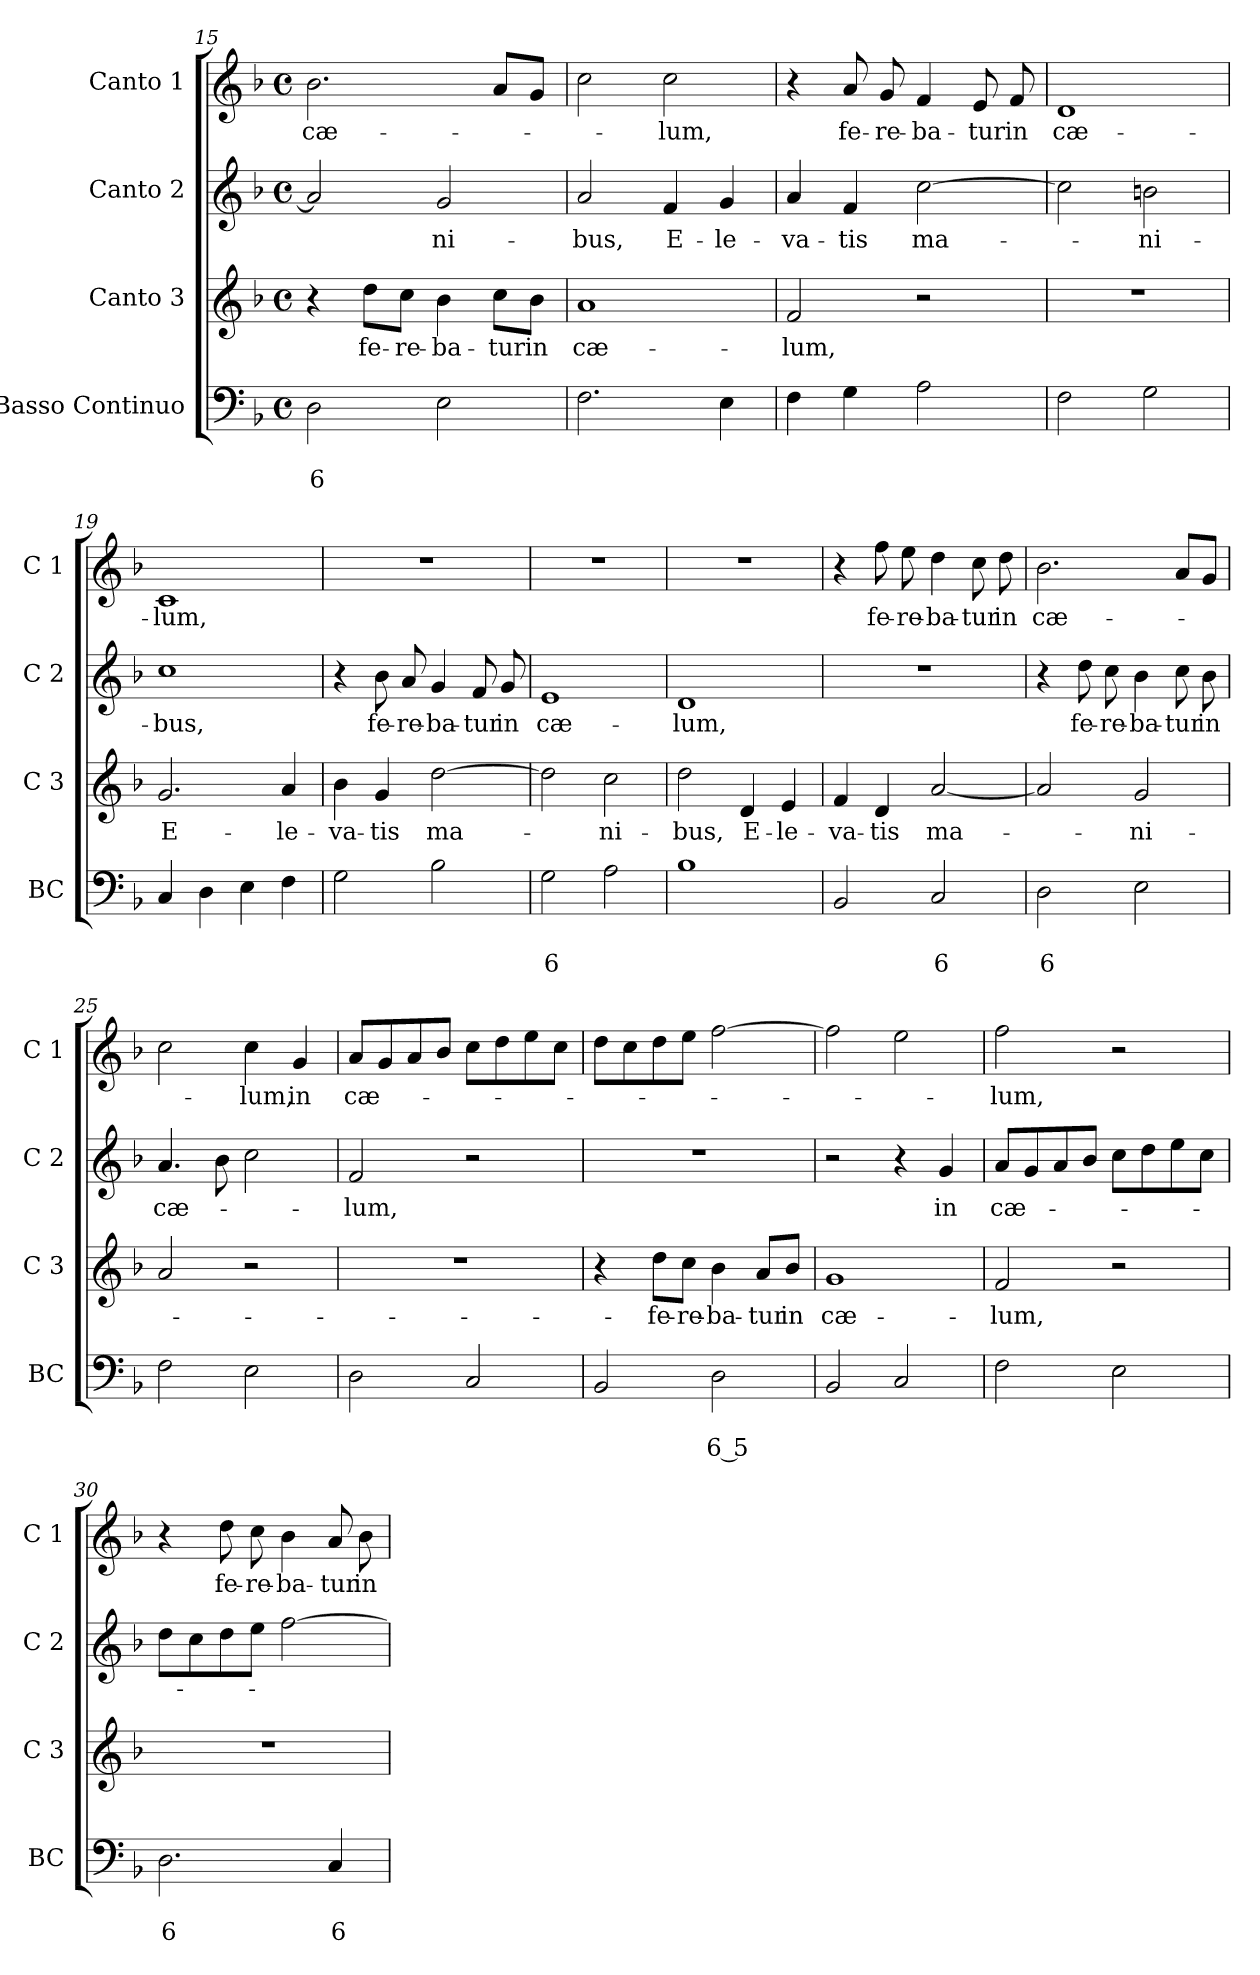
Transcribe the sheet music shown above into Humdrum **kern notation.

**kern	**text	**text	**kern	**text	**kern	**text	**kern	**text
*part4	*part4	*part4	*part3	*part3	*part2	*part2	*part1	*part1
*staff4	*staff4	*staff4	*staff3	*staff3	*staff2	*staff2	*staff1	*staff1
*I"Basso Continuo	*	*	*I"Canto 3	*	*I"Canto 2	*	*I"Canto 1	*
*I'BC	*	*	*I'C 3	*	*I'C 2	*	*I'C 1	*
*clefF4	*	*	*clefG2	*	*clefG2	*	*clefG2	*
*k[b-]	*	*	*k[b-]	*	*k[b-]	*	*k[b-]	*
*F:	*	*	*F:	*	*F:	*	*F:	*
*M4/4	*	*	*M4/4	*	*M4/4	*	*M4/4	*
*met(c)	*	*	*met(c)	*	*met(c)	*	*met(c)	*
=15	=15	=15	=15	=15	=15	=15	=15	=15
!	!	!LO:LY:b	!	!	!	!	!	!LO:LY:b
2D\	.	6	4r	.	2a/]	.	2.b-\	cæ-
!	!	!	!	!LO:LY:b	!	!	!	!
.	.	.	8dd\L	fe-	.	.	.	.
!	!	!	!	!LO:LY:b	!	!	!	!
.	.	.	8cc\J	-re-	.	.	.	.
!	!	!	!	!LO:LY:b	!	!LO:LY:b	!	!
2E\	.	.	4b-\	-ba-	2g/	-ni-	.	.
!	!	!	!	!LO:LY:b	!	!	!	!
.	.	.	8cc\L	-tur	.	.	8a/L	.
!	!	!	!	!LO:LY:b	!	!	!	!
.	.	.	8b-\J	in	.	.	8g/J	.
=16	=16	=16	=16	=16	=16	=16	=16	=16
!	!	!	!	!LO:LY:b	!	!LO:LY:b	!	!
2.F\	.	.	1a	cæ-	2a/	-bus,	2cc\	.
!	!	!	!	!	!	!LO:LY:b	!	!LO:LY:b
.	.	.	.	.	4f/	E-	2cc\	-lum,
!	!	!	!	!	!	!LO:LY:b	!	!
4E\	.	.	.	.	4g/	-le-	.	.
=17	=17	=17	=17	=17	=17	=17	=17	=17
!	!	!	!	!LO:LY:b	!	!LO:LY:b	!	!
4F\	.	.	2f/	-lum,	4a/	-va-	4r	.
!	!	!	!	!	!	!LO:LY:b	!	!LO:LY:b
4G\	.	.	.	.	4f/	-tis	8a/	fe-
!	!	!	!	!	!	!	!	!LO:LY:b
.	.	.	.	.	.	.	8g/	-re-
!	!	!	!	!	!	!LO:LY:b	!	!LO:LY:b
2A\	.	.	2r	.	[2cc\	ma-	4f/	-ba-
!	!	!	!	!	!	!	!	!LO:LY:b
.	.	.	.	.	.	.	8e/	-tur
!	!	!	!	!	!	!	!	!LO:LY:b
.	.	.	.	.	.	.	8f/	in
=18	=18	=18	=18	=18	=18	=18	=18	=18
!	!	!	!	!	!	!	!	!LO:LY:b
2F\	.	.	1r	.	2cc\]	.	1d	cæ-
!	!	!	!	!	!	!LO:LY:b	!	!
2G\	.	.	.	.	2bn\	-ni-	.	.
!!LO:PB:g=z
=19	=19	=19	=19	=19	=19	=19	=19	=19
!	!	!	!	!LO:LY:b	!	!LO:LY:b	!	!LO:LY:b
4C/	.	.	2.g/	E-	1cc	-bus,	1c	-lum,
4D\	.	.	.	.	.	.	.	.
4E\	.	.	.	.	.	.	.	.
!	!	!	!	!LO:LY:b	!	!	!	!
4F\	.	.	4a/	-le-	.	.	.	.
=20	=20	=20	=20	=20	=20	=20	=20	=20
!	!	!	!	!LO:LY:b	!	!	!	!
2G\	.	.	4b-\	-va-	4r	.	1r	.
!	!	!	!	!LO:LY:b	!	!LO:LY:b	!	!
.	.	.	4g/	-tis	8b-\	fe-	.	.
!	!	!	!	!	!	!LO:LY:b	!	!
.	.	.	.	.	8a/	-re-	.	.
!	!	!	!	!LO:LY:b	!	!LO:LY:b	!	!
2B-\	.	.	[2dd\	ma-	4g/	-ba-	.	.
!	!	!	!	!	!	!LO:LY:b	!	!
.	.	.	.	.	8f/	-tur	.	.
!	!	!	!	!	!	!LO:LY:b	!	!
.	.	.	.	.	8g/	in	.	.
=21	=21	=21	=21	=21	=21	=21	=21	=21
!	!	!LO:LY:b	!	!	!	!LO:LY:b	!	!
2G\	.	6	2dd\]	.	1e	cæ-	1r	.
!	!	!	!	!LO:LY:b	!	!	!	!
2A\	.	.	2cc\	-ni-	.	.	.	.
=22	=22	=22	=22	=22	=22	=22	=22	=22
!	!	!	!	!LO:LY:b	!	!LO:LY:b	!	!
1B-	.	.	2dd\	-bus,	1d	-lum,	1r	.
!	!	!	!	!LO:LY:b	!	!	!	!
.	.	.	4d/	E-	.	.	.	.
!	!	!	!	!LO:LY:b	!	!	!	!
.	.	.	4e/	-le-	.	.	.	.
=23	=23	=23	=23	=23	=23	=23	=23	=23
!	!	!	!	!LO:LY:b	!	!	!	!
2BB-/	.	.	4f/	-va-	1r	.	4r	.
!	!	!	!	!LO:LY:b	!	!	!	!LO:LY:b
.	.	.	4d/	-tis	.	.	8ff\	fe-
!	!	!	!	!	!	!	!	!LO:LY:b
.	.	.	.	.	.	.	8ee\	-re-
!	!	!LO:LY:b	!	!LO:LY:b	!	!	!	!LO:LY:b
2C/	.	6	[2a/	ma-	.	.	4dd\	-ba-
!	!	!	!	!	!	!	!	!LO:LY:b
.	.	.	.	.	.	.	8cc\	-tur
!	!	!	!	!	!	!	!	!LO:LY:b
.	.	.	.	.	.	.	8dd\	in
=24	=24	=24	=24	=24	=24	=24	=24	=24
!	!	!LO:LY:b	!	!	!	!	!	!LO:LY:b
2D\	.	6	2a/]	.	4r	.	2.b-\	cæ-
!	!	!	!	!	!	!LO:LY:b	!	!
.	.	.	.	.	8dd\	fe-	.	.
!	!	!	!	!	!	!LO:LY:b	!	!
.	.	.	.	.	8cc\	-re-	.	.
!	!	!	!	!LO:LY:b	!	!LO:LY:b	!	!
2E\	.	.	2g/	-ni-	4b-\	-ba-	.	.
!	!	!	!	!	!	!LO:LY:b	!	!
.	.	.	.	.	8cc\	-tur	8a/L	.
!	!	!	!	!	!	!LO:LY:b	!	!
.	.	.	.	.	8b-\	in	8g/J	.
!!LO:LB:g=z
=25	=25	=25	=25	=25	=25	=25	=25	=25
!	!	!	!	!	!	!LO:LY:b	!	!
2F\	.	.	2a/	.	4.a/	cæ-	2cc\	.
.	.	.	.	.	8b-\	.	.	.
!	!	!	!	!	!	!	!	!LO:LY:b
2E\	.	.	2r	.	2cc\	.	4cc\	-lum,
!	!	!	!	!	!	!	!	!LO:LY:b
.	.	.	.	.	.	.	4g/	in
=26	=26	=26	=26	=26	=26	=26	=26	=26
!	!	!	!	!	!	!LO:LY:b	!	!LO:LY:b
2D\	.	.	1r	.	2f/	-lum,	8a/L	cæ-
.	.	.	.	.	.	.	8g/	.
.	.	.	.	.	.	.	8a/	.
.	.	.	.	.	.	.	8b-/J	.
2C/	.	.	.	.	2r	.	8cc\L	.
.	.	.	.	.	.	.	8dd\	.
.	.	.	.	.	.	.	8ee\	.
.	.	.	.	.	.	.	8cc\J	.
=27	=27	=27	=27	=27	=27	=27	=27	=27
2BB-/	.	.	4r	.	1r	.	8dd\L	.
.	.	.	.	.	.	.	8cc\	.
!	!	!	!	!LO:LY:b	!	!	!	!
.	.	.	8dd\L	-fe-	.	.	8dd\	.
!	!	!	!	!LO:LY:b	!	!	!	!
.	.	.	8cc\J	-re-	.	.	8ee\J	.
!	!	!LO:LY:b	!	!LO:LY:b	!	!	!	!
2D\	.	6 5	4b-\	-ba-	.	.	[2ff\	.
!	!	!	!	!LO:LY:b	!	!	!	!
.	.	.	8a/L	-tur	.	.	.	.
!	!	!	!	!LO:LY:b	!	!	!	!
.	.	.	8b-/J	in	.	.	.	.
=28	=28	=28	=28	=28	=28	=28	=28	=28
!	!	!	!	!LO:LY:b	!	!	!	!
2BB-/	.	.	1g	cæ-	2r	.	2ff\]	.
2C/	.	.	.	.	4r	.	2ee\	.
!	!	!	!	!	!	!LO:LY:b	!	!
.	.	.	.	.	4g/	in	.	.
=29	=29	=29	=29	=29	=29	=29	=29	=29
!	!	!	!	!LO:LY:b	!	!LO:LY:b	!	!LO:LY:b
2F\	.	.	2f/	-lum,	8a/L	cæ-	2ff\	-lum,
.	.	.	.	.	8g/	.	.	.
.	.	.	.	.	8a/	.	.	.
.	.	.	.	.	8b-/J	.	.	.
2E\	.	.	2r	.	8cc\L	.	2r	.
.	.	.	.	.	8dd\	.	.	.
.	.	.	.	.	8ee\	.	.	.
.	.	.	.	.	8cc\J	.	.	.
!!LO:LB:g=z
=30	=30	=30	=30	=30	=30	=30	=30	=30
!	!	!LO:LY:b	!	!	!	!	!	!
2.D\	.	6	1r	.	8dd\L	.	4r	.
.	.	.	.	.	8cc\	.	.	.
!	!	!	!	!	!	!	!	!LO:LY:b
.	.	.	.	.	8dd\	.	8dd\	fe-
!	!	!	!	!	!	!	!	!LO:LY:b
.	.	.	.	.	8ee\J	.	8cc\	-re-
!	!	!	!	!	!	!	!	!LO:LY:b
.	.	.	.	.	[2ff\	.	4b-\	-ba-
!	!	!LO:LY:b	!	!	!	!	!	!LO:LY:b
4C/	.	6	.	.	.	.	8a/	-tur
!	!	!	!	!	!	!	!	!LO:LY:b
.	.	.	.	.	.	.	8b-\	in
=	=	=	=	=	=	=	=	=
*-	*-	*-	*-	*-	*-	*-	*-	*-
